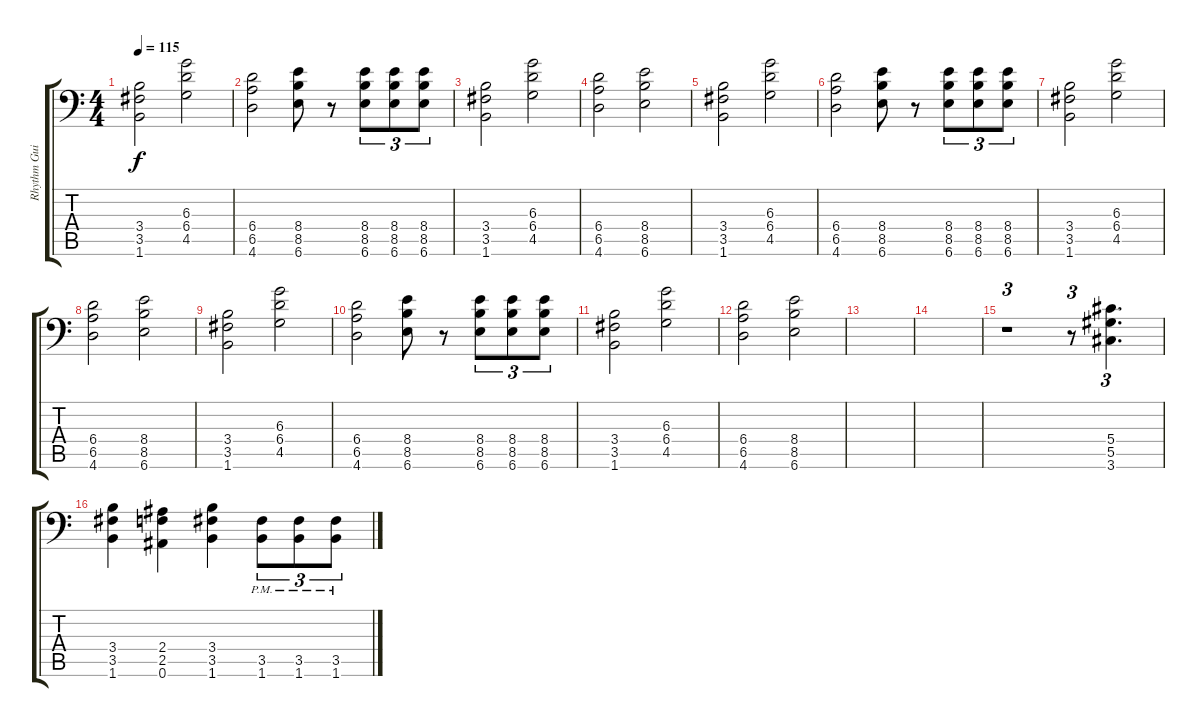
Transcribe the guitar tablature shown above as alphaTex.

\track ("Rhythm Guitar 2" "Rhythm Gui") {instrument distortionguitar}
\staff {score tabs}
\tuning (Bb3 F3 Db3 Ab2 Eb2 Bb1) {hide}
\ts (4 4)
\tempo 115
\clef f4
\ks c
(3.4 3.5 1.6).2{dy f} (6.3 6.4 4.5).2 |
(6.4 6.5 4.6).2 (8.4 8.5 6.6).8 r.8 (8.4 8.5 6.6).8{tu (3 2)} (8.4 8.5 6.6).8{tu (3 2)} (8.4 8.5 6.6).8{tu (3 2)} |
(3.4 3.5 1.6).2 (6.3 6.4 4.5).2 |
(6.4 6.5 4.6).2 (8.4 8.5 6.6).2 |
(3.4 3.5 1.6).2 (6.3 6.4 4.5).2 |
(6.4 6.5 4.6).2 (8.4 8.5 6.6).8 r.8 (8.4 8.5 6.6).8{tu (3 2)} (8.4 8.5 6.6).8{tu (3 2)} (8.4 8.5 6.6).8{tu (3 2)} |
(3.4 3.5 1.6).2 (6.3 6.4 4.5).2 |
(6.4 6.5 4.6).2 (8.4 8.5 6.6).2 |
(3.4 3.5 1.6).2 (6.3 6.4 4.5).2 |
(6.4 6.5 4.6).2 (8.4 8.5 6.6).8 r.8 (8.4 8.5 6.6).8{tu (3 2)} (8.4 8.5 6.6).8{tu (3 2)} (8.4 8.5 6.6).8{tu (3 2)} |
(3.4 3.5 1.6).2 (6.3 6.4 4.5).2 |
(6.4 6.5 4.6).2 (8.4 8.5 6.6).2 |
|
|
r.1{tu (3 2)} r.8{tu (3 2)} (5.4 5.5 3.6).4{d tu (3 2)} |
(3.4 3.5 1.6).4 (2.4 2.5 0.6).4 (3.4 3.5 1.6).4 (3.5{pm} 1.6{pm}).8{tu (3 2)} (3.5{pm} 1.6{pm}).8{tu (3 2)} (3.5{pm} 1.6{pm}).8{tu (3 2)}
